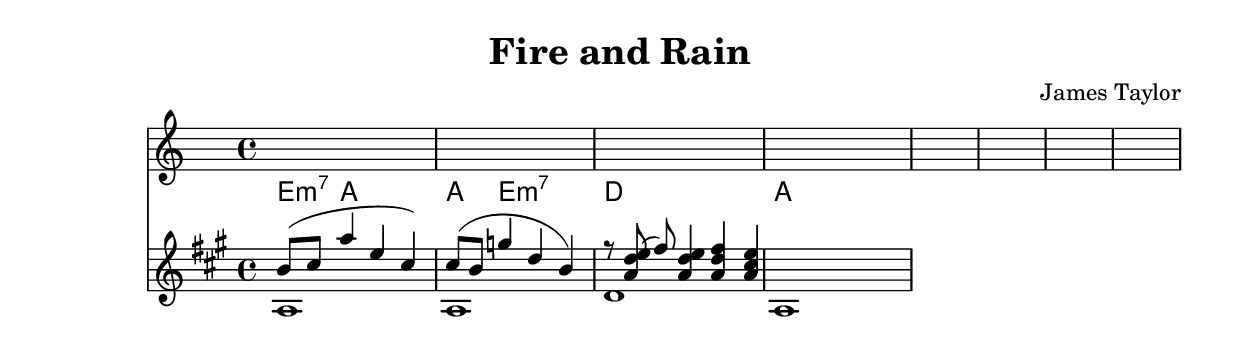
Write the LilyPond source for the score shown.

\version "2.18.0"  % necessary for upgrading to future LilyPond versions.

\header {
    title = "Fire and Rain"
    composer = "James Taylor"
}

melody = \relative c'  {
    s1 | s1 | s1 | s1 | s1 | s1 | s1 | s1
}

guitar_melody = \relative c''  {
    b8( cis8 a'4 e4 cis) |
    cis8( b8 g'4 d b) |
    r8 <<a8 d8 e8\noBeam(>> fis8\noBeam) <<a,4 d4 e4>> <<a,4 d4 fis4>> <<a,4 cis4 e4>>
}

guitar_bass = \relative c' {
    a1 | a1 | d1 | a1
}

guitar_chords = {
    \chordmode { \set noChordSymbol = "" 
    % Intro
    e4:m7 a4 s4 s4 | a4 e4:m7 s4 s4 | d1 | a1
    }
    }

\score {
    <<
    \new Staff {
        \melody
    }
    \context ChordNames { \guitar_chords }
    \new Staff  {
        \key a \major
        << \guitar_melody \\  \guitar_bass >>
    }
    >>
}